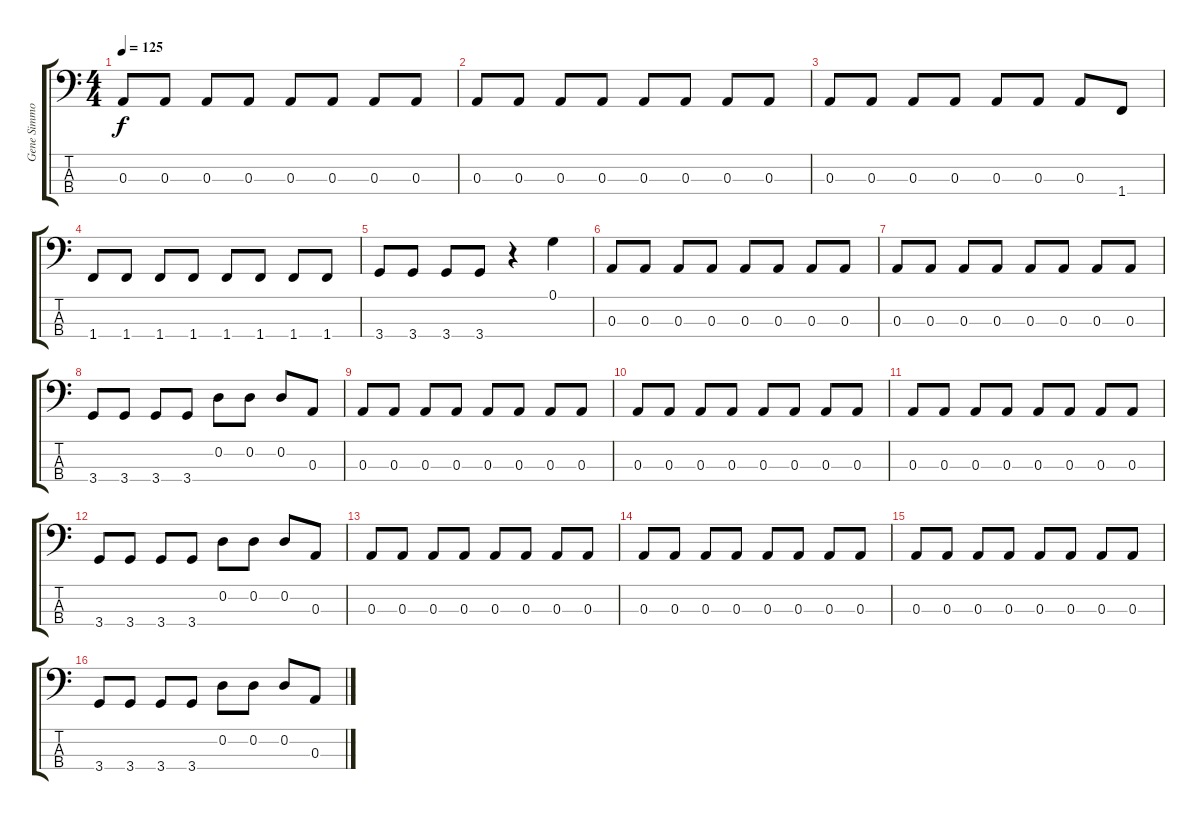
\track ("Gene Simmons" "Gene Simmo") {instrument electricbasspick}
\staff {score tabs}
\tuning (G2 D2 A1 E1) {hide}
\ts (4 4)
\tempo 125
\clef f4
\ks c
0.3.8{dy f} 0.3.8 0.3.8 0.3.8 0.3.8 0.3.8 0.3.8 0.3.8 |
0.3.8 0.3.8 0.3.8 0.3.8 0.3.8 0.3.8 0.3.8 0.3.8 |
0.3.8 0.3.8 0.3.8 0.3.8 0.3.8 0.3.8 0.3.8 1.4.8 |
1.4.8 1.4.8 1.4.8 1.4.8 1.4.8 1.4.8 1.4.8 1.4.8 |
3.4.8 3.4.8 3.4.8 3.4.8 r.4 0.1.4 |
0.3.8 0.3.8 0.3.8 0.3.8 0.3.8 0.3.8 0.3.8 0.3.8 |
0.3.8 0.3.8 0.3.8 0.3.8 0.3.8 0.3.8 0.3.8 0.3.8 |
3.4.8 3.4.8 3.4.8 3.4.8 0.2.8 0.2.8 0.2.8 0.3.8 |
0.3.8 0.3.8 0.3.8 0.3.8 0.3.8 0.3.8 0.3.8 0.3.8 |
0.3.8 0.3.8 0.3.8 0.3.8 0.3.8 0.3.8 0.3.8 0.3.8 |
0.3.8 0.3.8 0.3.8 0.3.8 0.3.8 0.3.8 0.3.8 0.3.8 |
3.4.8 3.4.8 3.4.8 3.4.8 0.2.8 0.2.8 0.2.8 0.3.8 |
0.3.8 0.3.8 0.3.8 0.3.8 0.3.8 0.3.8 0.3.8 0.3.8 |
0.3.8 0.3.8 0.3.8 0.3.8 0.3.8 0.3.8 0.3.8 0.3.8 |
0.3.8 0.3.8 0.3.8 0.3.8 0.3.8 0.3.8 0.3.8 0.3.8 |
3.4.8 3.4.8 3.4.8 3.4.8 0.2.8 0.2.8 0.2.8 0.3.8
